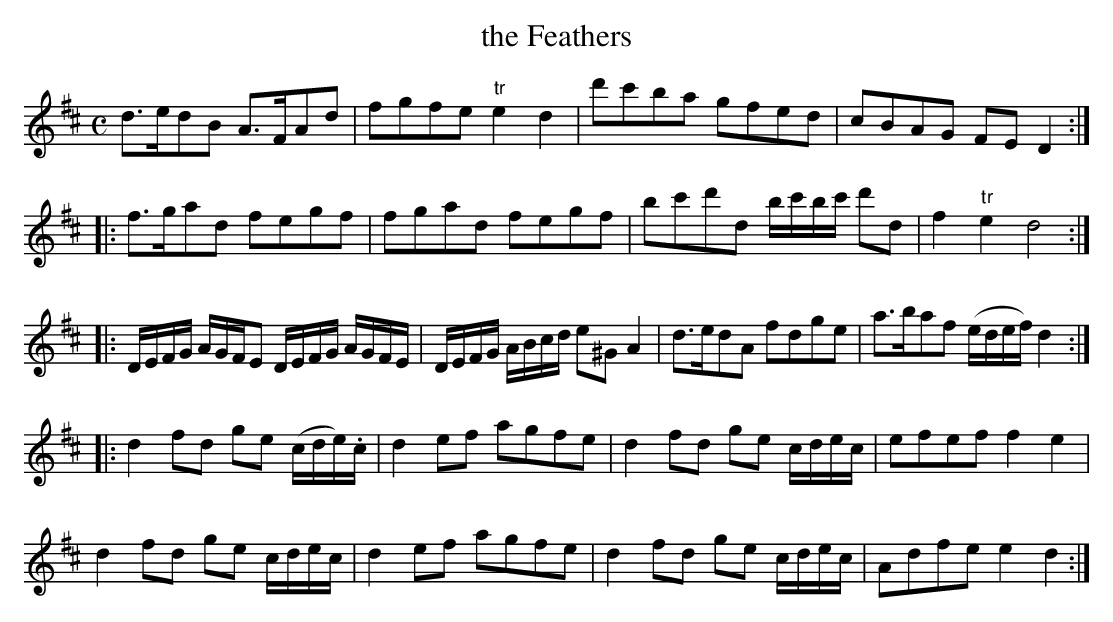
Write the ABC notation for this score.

X:1
T:the Feathers
M:C
K:D
d>edB A>FAd| fgfe "tr"e2d2| d'c'ba gfed| cBAG FED2:|
|:f>gad fegf| fgad fegf| \
bc'd'd b/c'/b/c'/ d'd| f2"tr"e2 d4:|
|:D/E/F/G/ A/G/F/E D/E/F/G/ A/G/F/E/|\
D/E/F/G/ A/B/c/d/ e^G A2|\
d>edA fdge| a>baf (e/d/e/f/) d2:|
|:d2fd ge (c/d/e/).c/| d2ef agfe|\
d2fd ge c/d/e/c/| efef f2e2|
d2fd ge c/d/e/c/| d2ef agfe|\
d2fd ge c/d/e/c/| Adfe e2d2:|
